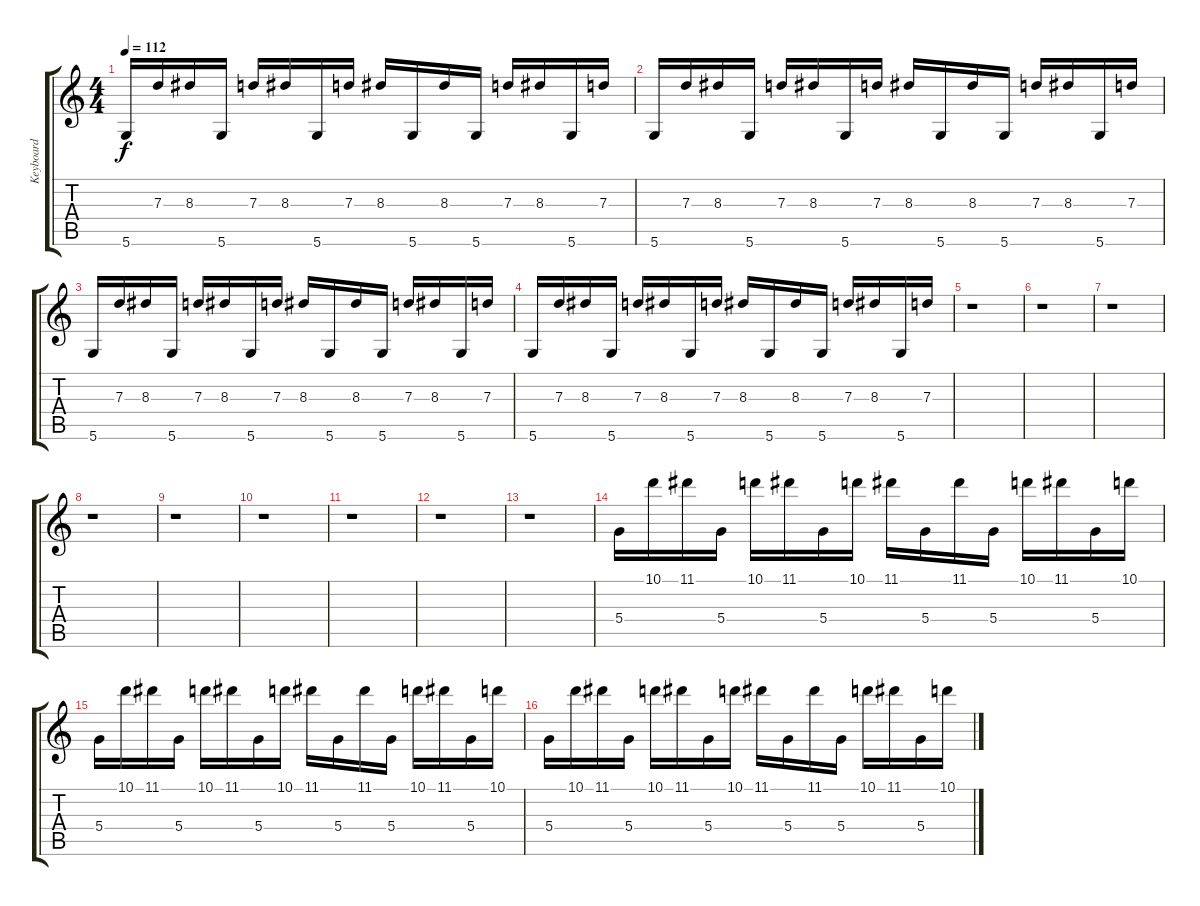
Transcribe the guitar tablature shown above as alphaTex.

\track ("Keyboard" "Keyboard") {instrument synthbass1}
\staff {score tabs}
\tuning (E4 B3 G3 D3 A2 D2) {hide}
\ts (4 4)
\tempo 112
\clef g2
\ks c
5.6.16{dy f} 7.3.16 8.3.16 5.6.16 7.3.16 8.3.16 5.6.16 7.3.16 8.3.16 5.6.16 8.3.16 5.6.16 7.3.16 8.3.16 5.6.16 7.3.16 |
5.6.16 7.3.16 8.3.16 5.6.16 7.3.16 8.3.16 5.6.16 7.3.16 8.3.16 5.6.16 8.3.16 5.6.16 7.3.16 8.3.16 5.6.16 7.3.16 |
5.6.16 7.3.16 8.3.16 5.6.16 7.3.16 8.3.16 5.6.16 7.3.16 8.3.16 5.6.16 8.3.16 5.6.16 7.3.16 8.3.16 5.6.16 7.3.16 |
5.6.16 7.3.16 8.3.16 5.6.16 7.3.16 8.3.16 5.6.16 7.3.16 8.3.16 5.6.16 8.3.16 5.6.16 7.3.16 8.3.16 5.6.16 7.3.16 |
r.1 |
r.1 |
r.1 |
r.1 |
r.1 |
r.1 |
r.1 |
r.1 |
r.1 |
5.4.16{volume 13} 10.1.16 11.1.16 5.4.16 10.1.16 11.1.16 5.4.16 10.1.16 11.1.16 5.4.16 11.1.16 5.4.16 10.1.16 11.1.16 5.4.16 10.1.16 |
5.4.16 10.1.16 11.1.16 5.4.16 10.1.16 11.1.16 5.4.16 10.1.16 11.1.16 5.4.16 11.1.16 5.4.16 10.1.16 11.1.16 5.4.16 10.1.16 |
5.4.16 10.1.16 11.1.16 5.4.16 10.1.16 11.1.16 5.4.16 10.1.16 11.1.16 5.4.16 11.1.16 5.4.16 10.1.16 11.1.16 5.4.16 10.1.16
